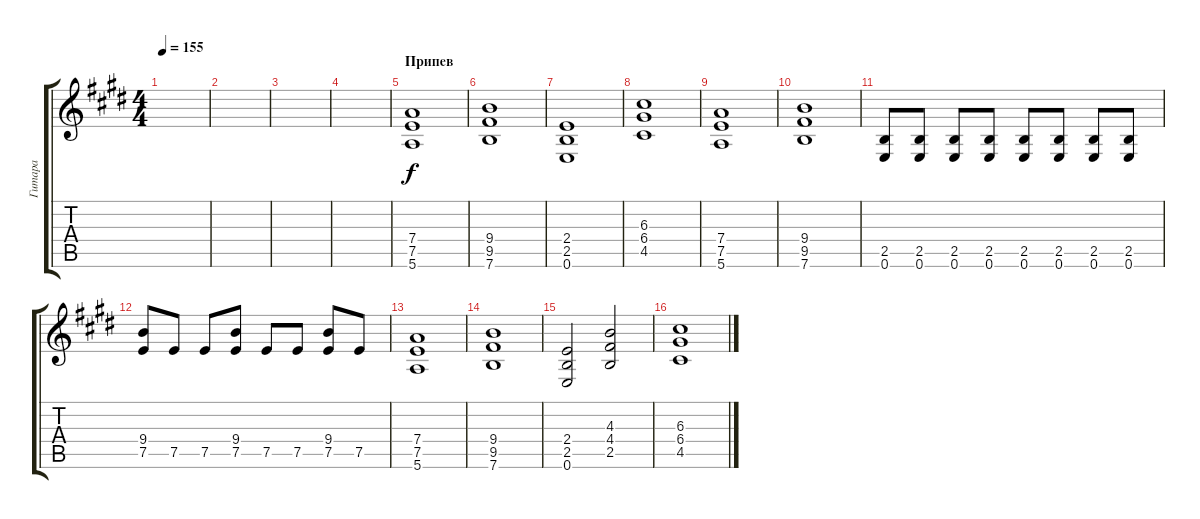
\track ("Гитара" "Гитара") {instrument electricguitarclean}
\staff {score tabs}
\tuning (E4 B3 G3 D3 A2 E2) {hide}
\ts (4 4)
\tempo 155
\clef g2
\ks e
|
|
|
|
\section ("" "Припев")
(7.4 7.5 5.6).1{balance 0} |
(9.4 9.5 7.6).1 |
(2.4 2.5 0.6).1 |
(6.3 6.4 4.5).1 |
(7.4 7.5 5.6).1 |
(9.4 9.5 7.6).1 |
(2.5 0.6).8 (2.5 0.6).8 (2.5 0.6).8 (2.5 0.6).8 (2.5 0.6).8 (2.5 0.6).8 (2.5 0.6).8 (2.5 0.6).8 |
(9.4 7.5).8 7.5.8 7.5.8 (9.4 7.5).8 7.5.8 7.5.8 (9.4 7.5).8 7.5.8 |
(7.4 7.5 5.6).1{balance 0} |
(9.4 9.5 7.6).1 |
(2.4 2.5 0.6).2 (4.3 4.4 2.5).2 |
(6.3 6.4 4.5).1
